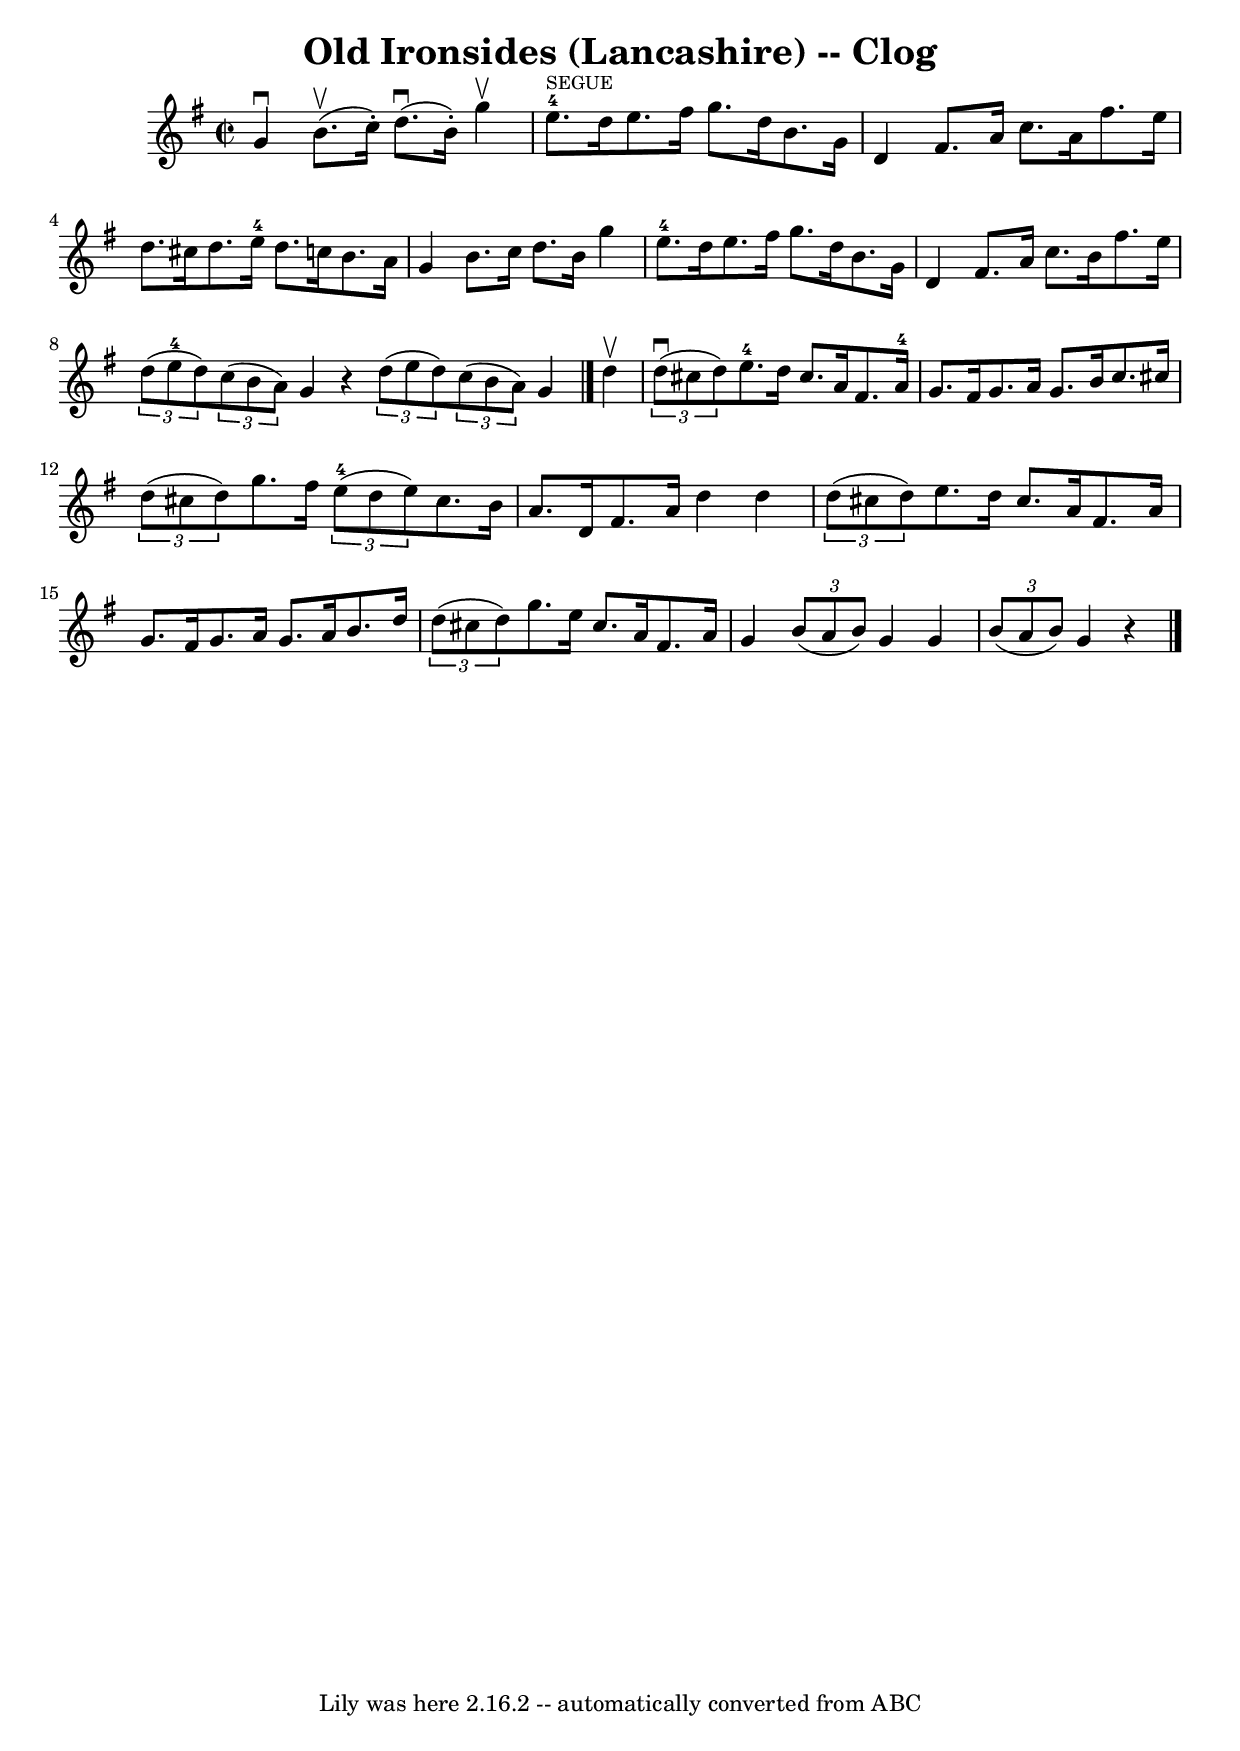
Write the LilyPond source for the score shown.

\version "2.16.2"
\include "Mammoth.ily"
\header {
  %% book = "Ryan's Mammoth Collection"
  crossRefNumber = "1"
  footnotes = "\\\\157 933"
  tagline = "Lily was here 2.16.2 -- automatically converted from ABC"
  title = "Old Ironsides (Lancashire) -- Clog"

}
voicedefault =  {


  \override Staff.TimeSignature #'style = #'C
  \time 2/2 
  \key g \major
  g'4^\downbow b'8.^\upbow(c''16-.) d''8.^\downbow(b'16-.) g''4^\upbow   |
  e''8.^\segue-4   
  d''16 e''8. fis''16 g''8. d''16 b'8. g'16    |
  d'4 
  fis'8. a'16 c''8. a'16 fis''8. e''16    |
  d''8.    
  cis''16 d''8. e''16-4 d''8. c''!16 b'8. a'16    |
  
  g'4 b'8. c''16 d''8. b'16 g''4    |
  e''8.-4   
  d''16 e''8. fis''16 g''8. d''16 b'8. g'16    |
  d'4 
  fis'8. a'16 c''8. b'16 fis''8. e''16    |
  
  \times 2/3 { d''8 (e''8-4 d''8) 
	     }   \times 2/3 { c''8 (b'8    
			      a'8) 
			    } g'4    r4   \bar ":|"   \times 2/3 { d''8 (e''8 d''8) 
								 }  
  \times 2/3 { c''8 (b'8 a'8) 
	     } g'4  \bar "|." d''4^\upbow  |
  \times 2/3 { d''8^\downbow(cis''8 d''8) 
	     } e''8.-4 d''16 cis''8. a'16 fis'8. a'16-4   |
  g'8.    
  fis'16 g'8. a'16 g'8. b'16 c''8. cis''16    |
  
  \times 2/3 { d''8 (cis''8 d''8) 
	     } g''8. fis''16      
  \times 2/3 { e''8-4(d''8 e''8) 
	     } cis''8. b'16    |
  
  a'8. d'16 fis'8. a'16 d''4 d''4    |
  \times 2/3 {   
    d''8 (cis''8 d''8) 
  } e''8. d''16 cis''8. a'16 fis'8.    
  a'16    |
  g'8. fis'16 g'8. a'16 g'8. a'16 b'8.    
  d''16    |
  \times 2/3 { d''8 (cis''8 d''8) 
	     } g''8.    
  e''16 cis''8. a'16 fis'8. a'16    |
  g'4    \times 2/3 {   
    b'8 (a'8 b'8) 
  } g'4  \bar ":|" g'4    \times 2/3 { b'8 (a'8   
				       b'8) 
				     } g'4    r4   \bar "|."   

}

\score{
  <<

    \context Staff="default"
    {
      \voicedefault 
      
    }

  >>
  \layout {
    
  }
  \midi {
  }

}
